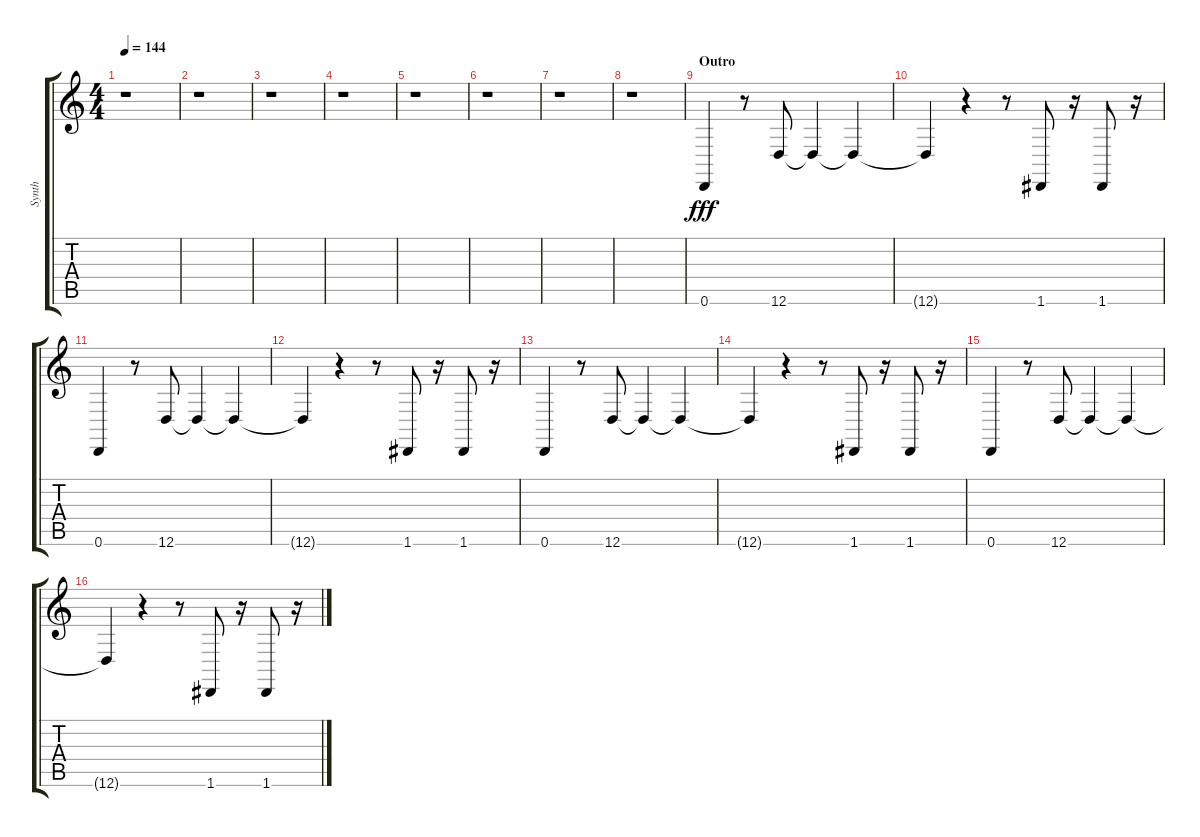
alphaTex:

\track ("Synth" "Synth") {instrument lead2sawtooth}
\staff {score tabs}
\tuning (E4 B3 G3 D3 A2 D2) {hide}
\ts (4 4)
\tempo 144
\clef g2
\ks c
r.1{dy f} |
r.1 |
r.1 |
r.1 |
r.1 |
r.1 |
r.1 |
r.1 |
\section ("" "Outro")
0.6.4{dy fff} r.8 12.6.8 12.6{t}.4 12.6{t}.4 |
12.6{t}.4 r.4 r.8 1.6.8 r.16 1.6.8 r.16 |
0.6.4 r.8 12.6.8 12.6{t}.4 12.6{t}.4 |
12.6{t}.4 r.4 r.8 1.6.8 r.16 1.6.8 r.16 |
0.6.4 r.8 12.6.8 12.6{t}.4 12.6{t}.4 |
12.6{t}.4 r.4 r.8 1.6.8 r.16 1.6.8 r.16 |
0.6.4 r.8 12.6.8 12.6{t}.4 12.6{t}.4 |
12.6{t}.4 r.4 r.8 1.6.8 r.16 1.6.8 r.16
